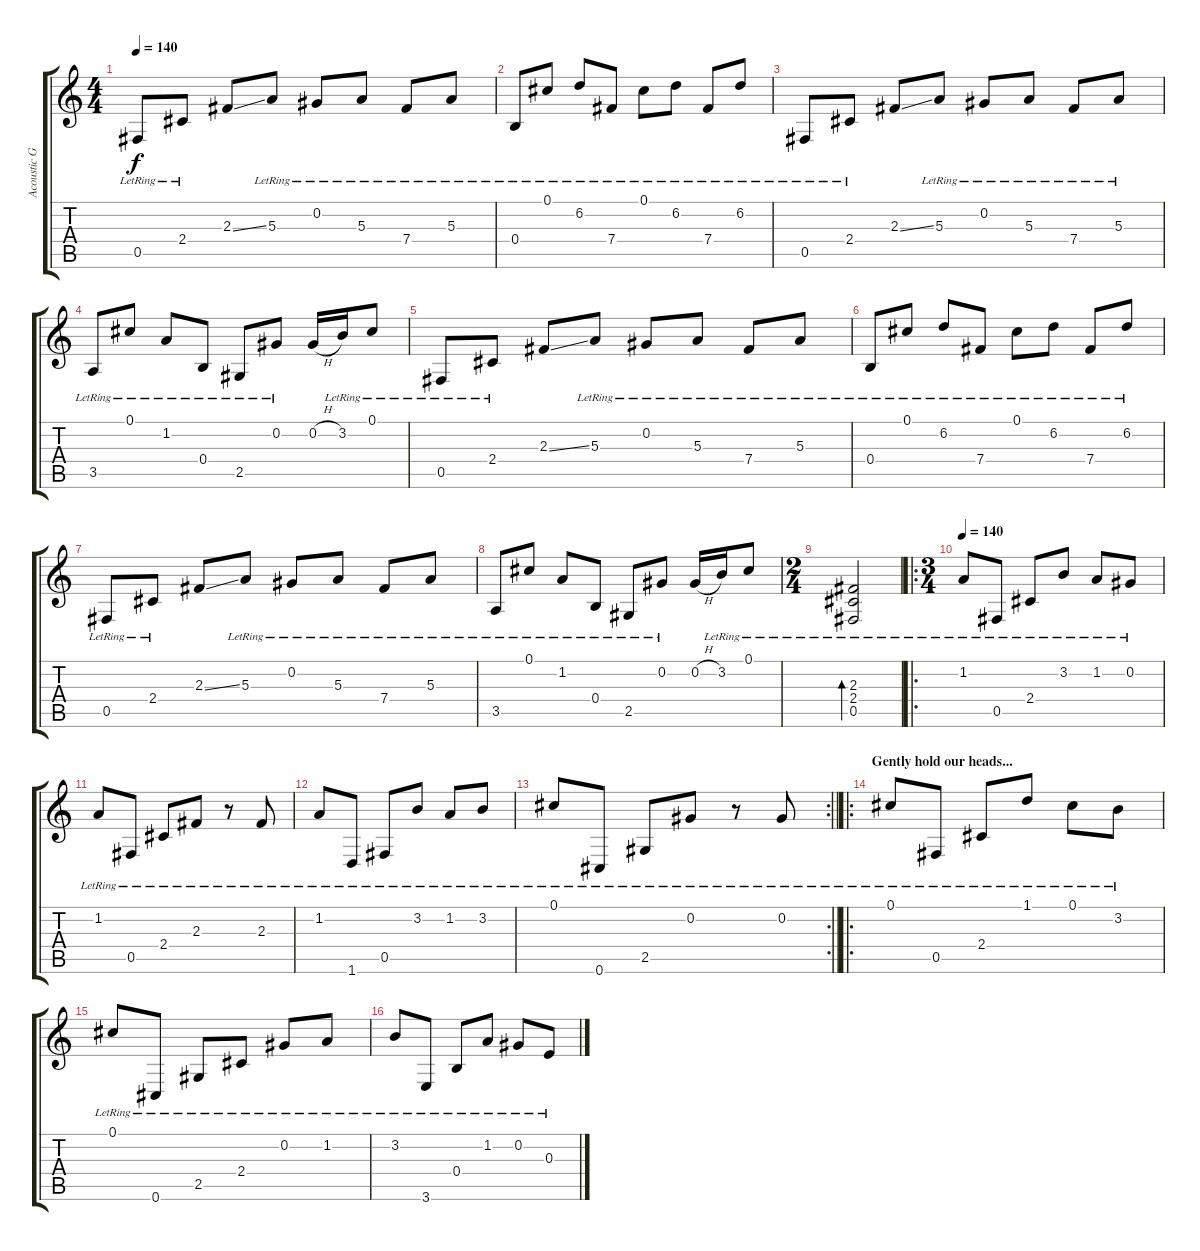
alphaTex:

\track ("Acoustic Guitar 2" "Acoustic G") {instrument acousticguitarsteel}
\staff {score tabs}
\tuning (Db4 Ab3 E3 B2 Gb2 Db2) {hide}
\ts (4 4)
\tempo 140
\tempo 90
\tempo 140
\clef g2
\ks c
0.5{lr}.8{dy f instrument acousticguitarsteel} 2.4{lr}.8 2.3{ss}.8 5.3{lr}.8 0.2{lr}.8 5.3{lr}.8 7.4{lr}.8 5.3{lr}.8 |
0.4{lr}.8 0.1{lr}.8 6.2{lr}.8 7.4{lr}.8 0.1{lr}.8 6.2{lr}.8 7.4{lr}.8 6.2{lr}.8 |
0.5{lr}.8 2.4{lr}.8 2.3{ss}.8 5.3{lr}.8 0.2{lr}.8 5.3{lr}.8 7.4{lr}.8 5.3{lr}.8 |
3.5{lr}.8 0.1{lr}.8 1.2{lr}.8 0.4{lr}.8 2.5{lr}.8 0.2{lr}.8 0.2{h}.16 3.2{lr}.16 0.1{lr}.8 |
0.5{lr}.8 2.4{lr}.8 2.3{ss}.8 5.3{lr}.8 0.2{lr}.8 5.3{lr}.8 7.4{lr}.8 5.3{lr}.8 |
0.4{lr}.8 0.1{lr}.8 6.2{lr}.8 7.4{lr}.8 0.1{lr}.8 6.2{lr}.8 7.4{lr}.8 6.2{lr}.8 |
0.5{lr}.8 2.4{lr}.8 2.3{ss}.8 5.3{lr}.8 0.2{lr}.8 5.3{lr}.8 7.4{lr}.8 5.3{lr}.8 |
3.5{lr}.8 0.1{lr}.8 1.2{lr}.8 0.4{lr}.8 2.5{lr}.8 0.2{lr}.8 0.2{h}.16 3.2{lr}.16 0.1{lr}.8 |
\ts (2 4)
(2.3{lr} 2.4{lr} 0.5{lr}).2{bd 60} |
\ro
\ts (3 4)
\tempo 140
1.2{lr}.8 0.5{lr}.8 2.4{lr}.8 3.2{lr}.8 1.2{lr}.8 0.2{lr}.8 |
1.2{lr}.8 0.5{lr}.8 2.4{lr}.8 2.3{lr}.8 r.8 2.3{lr}.8 |
1.2{lr}.8 1.6{lr}.8 0.5{lr}.8 3.2{lr}.8 1.2{lr}.8 3.2{lr}.8 |
\rc 2
\barLineRight lightlight
0.1{lr}.8 0.6{lr}.8 2.5{lr}.8 0.2{lr}.8 r.8 0.2{lr}.8 |
\ro
\section ("" "Gently hold our heads...")
0.1{lr}.8 0.5{lr}.8 2.4{lr}.8 1.1{lr}.8 0.1{lr}.8 3.2{lr}.8 |
0.1{lr}.8 0.6{lr}.8 2.5{lr}.8 2.4{lr}.8 0.2{lr}.8 1.2{lr}.8 |
3.2{lr}.8 3.6{lr}.8 0.4{lr}.8 1.2{lr}.8 0.2{lr}.8 0.3{lr}.8
